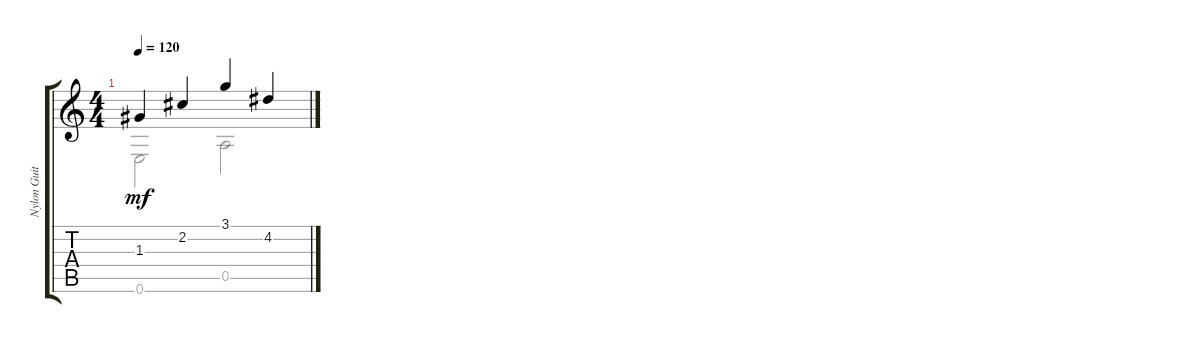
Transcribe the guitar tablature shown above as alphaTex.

\track ("Nylon Guitar" "Nylon Guit") {instrument acousticguitarnylon}
\staff {score tabs}
\tuning (E4 B3 G3 D3 A2 E2) {hide}
\voice
\ts (4 4)
\tempo 120
\clef g2
\ks c
1.3.4{dy mf instrument acousticguitarnylon} 2.2.4 3.1.4 4.2.4
\voice
\clef g2
\ottava regular
\simile none
\ks c
0.6.2{dy mf} 0.5.2
